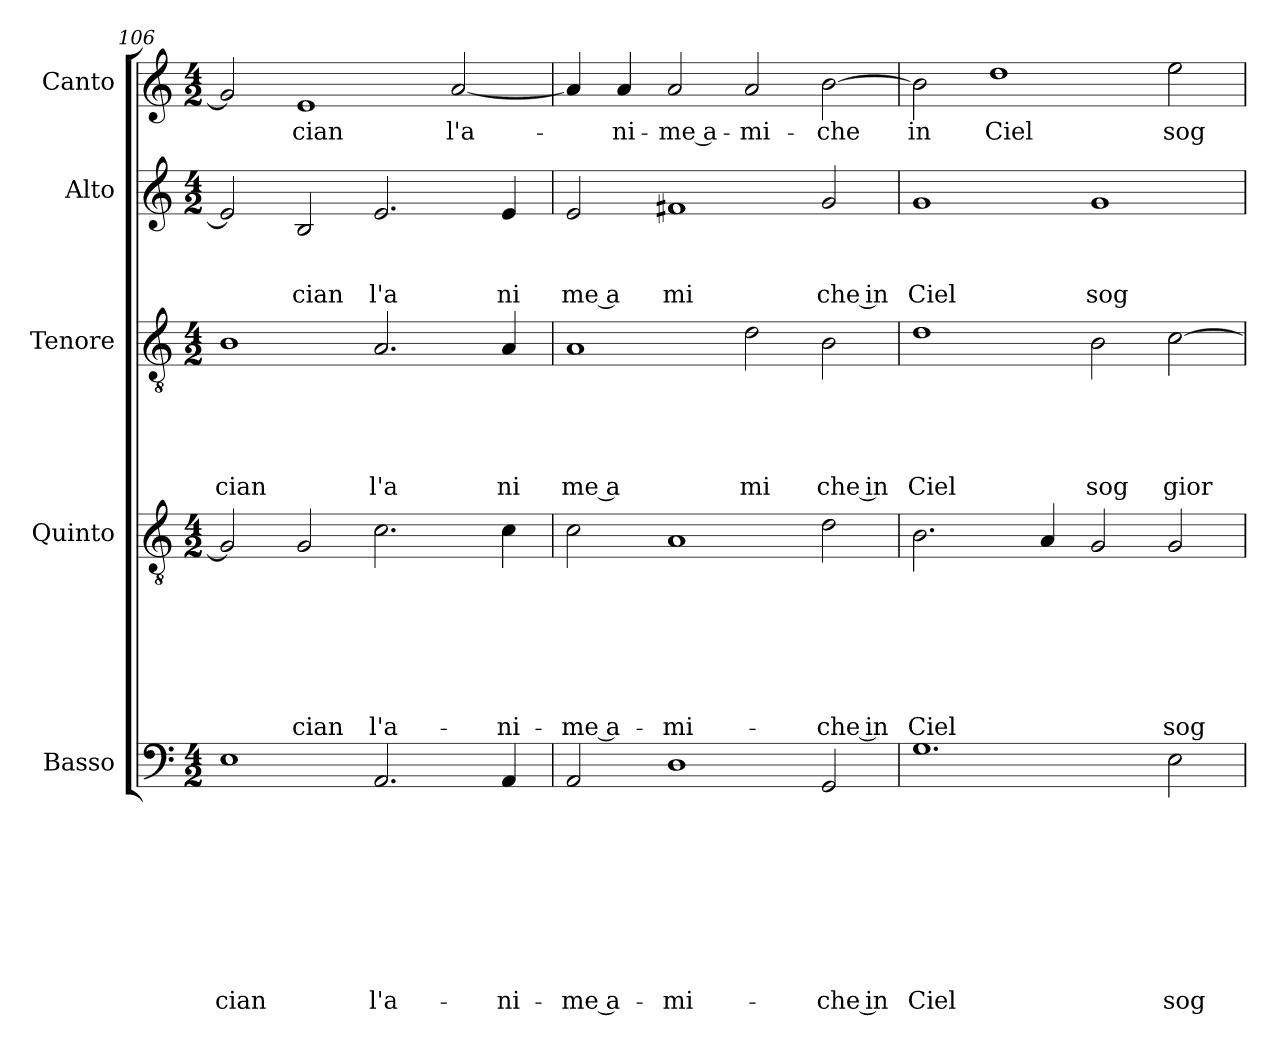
**kern	**text	**text	**text	**text	**text	**text	**text	**text	**text	**kern	**text	**text	**text	**text	**text	**text	**text	**kern	**text	**text	**text	**text	**text	**kern	**text	**text	**text	**kern	**text
*part5	*part5	*part5	*part5	*part5	*part5	*part5	*part5	*part5	*part5	*part4	*part4	*part4	*part4	*part4	*part4	*part4	*part4	*part3	*part3	*part3	*part3	*part3	*part3	*part2	*part2	*part2	*part2	*part1	*part1
*staff5	*staff5	*staff5	*staff5	*staff5	*staff5	*staff5	*staff5	*staff5	*staff5	*staff4	*staff4	*staff4	*staff4	*staff4	*staff4	*staff4	*staff4	*staff3	*staff3	*staff3	*staff3	*staff3	*staff3	*staff2	*staff2	*staff2	*staff2	*staff1	*staff1
*I"Basso	*	*	*	*	*	*	*	*	*	*I"Quinto	*	*	*	*	*	*	*	*I"Tenore	*	*	*	*	*	*I"Alto	*	*	*	*I"Canto	*
*I'Basso	*	*	*	*	*	*	*	*	*	*I'Quinto	*	*	*	*	*	*	*	*I'Tenore	*	*	*	*	*	*I'Alto	*	*	*	*I'Canto	*
!!LO:LB:g=z
*clefF4	*	*	*	*	*	*	*	*	*	*clefGv2	*	*	*	*	*	*	*	*clefGv2	*	*	*	*	*	*clefG2	*	*	*	*clefG2	*
*k[]	*	*	*	*	*	*	*	*	*	*k[]	*	*	*	*	*	*	*	*k[]	*	*	*	*	*	*k[]	*	*	*	*k[]	*
*C:	*	*	*	*	*	*	*	*	*	*C:	*	*	*	*	*	*	*	*C:	*	*	*	*	*	*C:	*	*	*	*C:	*
*M4/2	*	*	*	*	*	*	*	*	*	*M4/2	*	*	*	*	*	*	*	*M4/2	*	*	*	*	*	*M4/2	*	*	*	*M4/2	*
=106	=106	=106	=106	=106	=106	=106	=106	=106	=106	=106	=106	=106	=106	=106	=106	=106	=106	=106	=106	=106	=106	=106	=106	=106	=106	=106	=106	=106	=106
!	!	!	!	!	!	!	!	!	!LO:LY:b	!	!	!	!	!	!	!	!	!	!	!	!	!	!LO:LY:b	!	!	!	!	!	!
1E	.	.	.	.	.	.	.	.	cian	2G/]	.	.	.	.	.	.	.	1B	.	.	.	.	-cian	2e/]	.	.	.	2g/]	.
!	!	!	!	!	!	!	!	!	!	!	!	!	!	!	!	!	!LO:LY:b	!	!	!	!	!	!	!	!	!	!LO:LY:b	!	!LO:LY:b
.	.	.	.	.	.	.	.	.	.	2G/	.	.	.	.	.	.	cian	.	.	.	.	.	.	2B/	.	.	cian	1e	cian
!	!	!	!	!	!	!	!	!	!LO:LY:b	!	!	!	!	!	!	!	!LO:LY:b	!	!	!	!	!	!LO:LY:b	!	!	!	!LO:LY:b	!	!
2.AA/	.	.	.	.	.	.	.	.	l'a-	2.c\	.	.	.	.	.	.	l'a-	2.A/	.	.	.	.	l'a	2.e/	.	.	l'a	.	.
!	!	!	!	!	!	!	!	!	!	!	!	!	!	!	!	!	!	!	!	!	!	!	!	!	!	!	!	!	!LO:LY:b
.	.	.	.	.	.	.	.	.	.	.	.	.	.	.	.	.	.	.	.	.	.	.	.	.	.	.	.	[<2a/	l'a-
!	!	!	!	!	!	!	!	!	!LO:LY:b	!	!	!	!	!	!	!	!LO:LY:b	!	!	!	!	!	!LO:LY:b	!	!	!	!LO:LY:b	!	!
4AA/	.	.	.	.	.	.	.	.	-ni-	4c\	.	.	.	.	.	.	-ni-	4A/	.	.	.	.	ni	4e/	.	.	ni	.	.
=107	=107	=107	=107	=107	=107	=107	=107	=107	=107	=107	=107	=107	=107	=107	=107	=107	=107	=107	=107	=107	=107	=107	=107	=107	=107	=107	=107	=107	=107
!	!	!	!	!	!	!	!	!	!LO:LY:b:rj	!	!	!	!	!	!	!	!LO:LY:b:rj	!	!	!	!	!	!LO:LY:b:rj	!	!	!	!LO:LY:b:rj	!	!
2AA/	.	.	.	.	.	.	.	.	-me a-	2c\	.	.	.	.	.	.	-me a-	1A	.	.	.	.	me a	2e/	.	.	me a	4a/]	.
!	!	!	!	!	!	!	!	!	!	!	!	!	!	!	!	!	!	!	!	!	!	!	!	!	!	!	!	!	!LO:LY:b
.	.	.	.	.	.	.	.	.	.	.	.	.	.	.	.	.	.	.	.	.	.	.	.	.	.	.	.	4a/	-ni-
!	!	!	!	!	!	!	!	!	!LO:LY:b	!	!	!	!	!	!	!	!LO:LY:b	!	!	!	!	!	!	!	!	!	!LO:LY:b	!	!LO:LY:b:rj
1D	.	.	.	.	.	.	.	.	-mi-	1A	.	.	.	.	.	.	-mi-	.	.	.	.	.	.	1f#X	.	.	mi	2a/	-me a-
!	!	!	!	!	!	!	!	!	!	!	!	!	!	!	!	!	!	!	!	!	!	!	!LO:LY:b	!	!	!	!	!	!LO:LY:b
.	.	.	.	.	.	.	.	.	.	.	.	.	.	.	.	.	.	2d\	.	.	.	.	mi	.	.	.	.	2a/	-mi-
!	!	!	!	!	!	!	!	!	!LO:LY:b:rj	!	!	!	!	!	!	!	!LO:LY:b:rj	!	!	!	!	!	!LO:LY:b:rj	!	!	!	!LO:LY:b:rj	!	!LO:LY:b
2GG/	.	.	.	.	.	.	.	.	-che in	2d\	.	.	.	.	.	.	-che in	2B\	.	.	.	.	che in	2g/	.	.	che in	[>2b\	-che
=108	=108	=108	=108	=108	=108	=108	=108	=108	=108	=108	=108	=108	=108	=108	=108	=108	=108	=108	=108	=108	=108	=108	=108	=108	=108	=108	=108	=108	=108
!	!	!	!	!	!	!	!	!	!LO:LY:b	!	!	!	!	!	!	!	!LO:LY:b	!	!	!	!	!	!LO:LY:b	!	!	!	!LO:LY:b	!	!LO:LY:b:rj
1.G	.	.	.	.	.	.	.	.	Ciel	2.B\	.	.	.	.	.	.	Ciel	1d	.	.	.	.	Ciel	1g	.	.	Ciel	2b\]	in
!	!	!	!	!	!	!	!	!	!	!	!	!	!	!	!	!	!	!	!	!	!	!	!	!	!	!	!	!	!LO:LY:b
.	.	.	.	.	.	.	.	.	.	.	.	.	.	.	.	.	.	.	.	.	.	.	.	.	.	.	.	1dd	Ciel
.	.	.	.	.	.	.	.	.	.	4A/	.	.	.	.	.	.	.	.	.	.	.	.	.	.	.	.	.	.	.
!	!	!	!	!	!	!	!	!	!	!	!	!	!	!	!	!	!	!	!	!	!	!	!LO:LY:b	!	!	!	!LO:LY:b	!	!
.	.	.	.	.	.	.	.	.	.	2G/	.	.	.	.	.	.	.	2B\	.	.	.	.	sog	1g	.	.	sog	.	.
!	!	!	!	!	!	!	!	!	!LO:LY:b	!	!	!	!	!	!	!	!LO:LY:b	!	!	!	!	!	!LO:LY:b	!	!	!	!	!	!LO:LY:b
2E\	.	.	.	.	.	.	.	.	sog-	2G/	.	.	.	.	.	.	sog-	[>2c\	.	.	.	.	gior	.	.	.	.	2ee\	sog-
=	=	=	=	=	=	=	=	=	=	=	=	=	=	=	=	=	=	=	=	=	=	=	=	=	=	=	=	=	=
*-	*-	*-	*-	*-	*-	*-	*-	*-	*-	*-	*-	*-	*-	*-	*-	*-	*-	*-	*-	*-	*-	*-	*-	*-	*-	*-	*-	*-	*-
